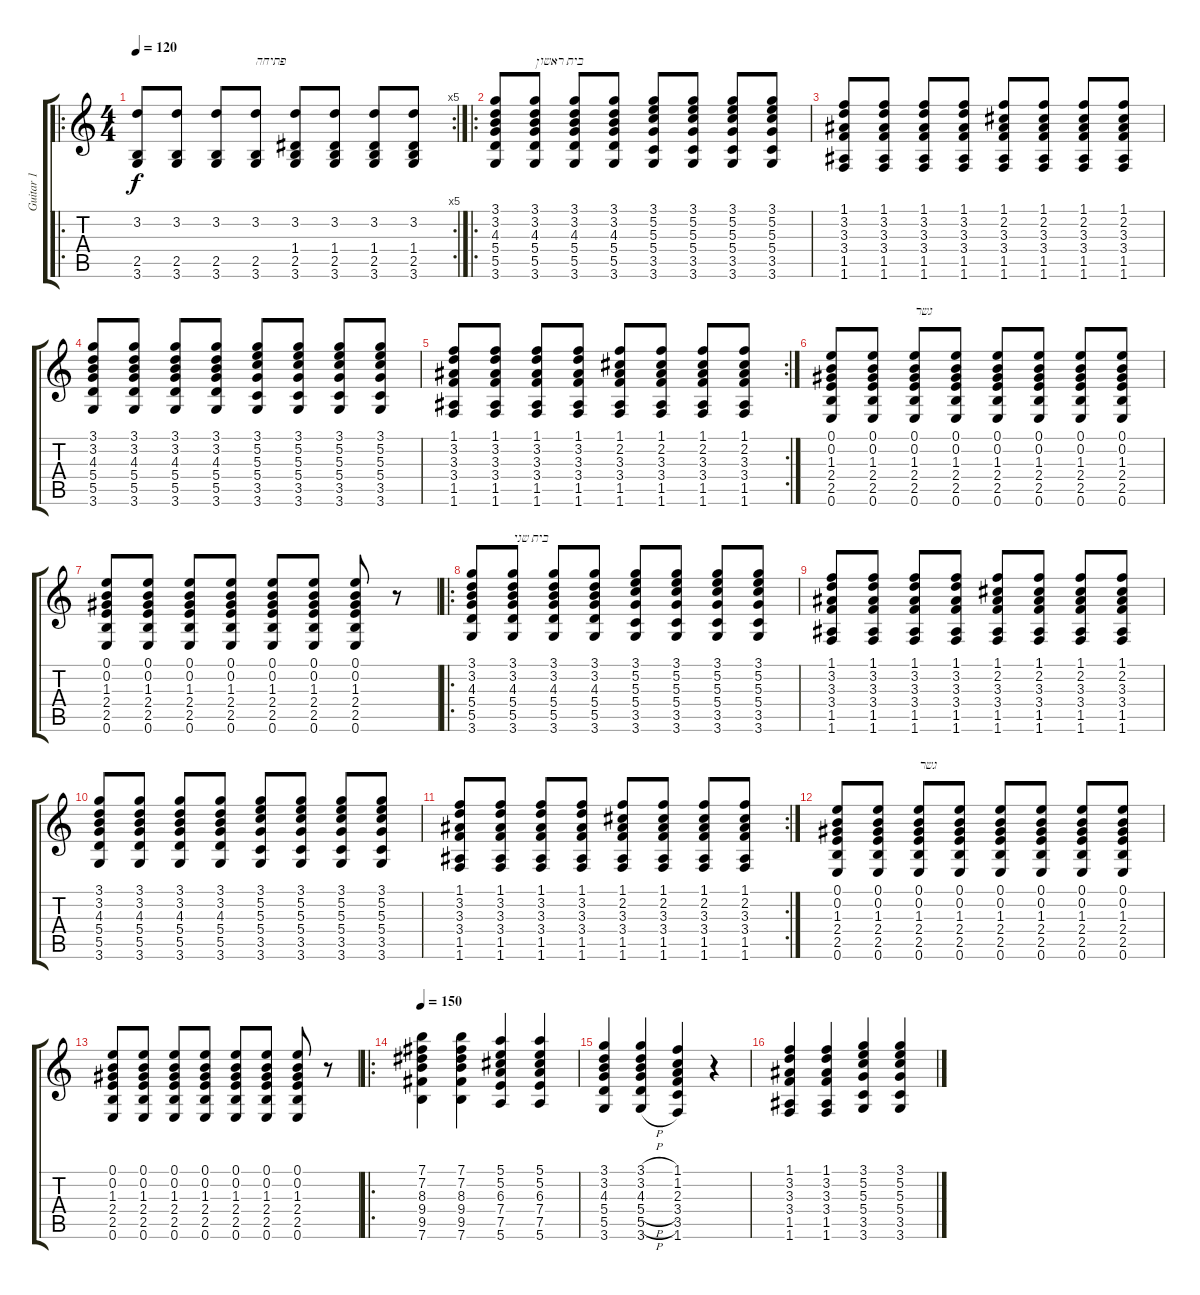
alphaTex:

\track ("Guitar 1" "Guitar 1") {instrument electricguitarclean}
\staff {score tabs}
\tuning (E4 B3 G3 D3 A2 E2) {hide}
\ro
\rc 5
\ts (4 4)
\tempo 120
\tempo 170
\tempo 120
\clef g2
\ks c
(3.2 2.5 3.6).8{dy f instrument electricguitarclean} (3.2 2.5 3.6).8 (3.2 2.5 3.6).8 (3.2 2.5 3.6).8{txt "פתיחה"} (3.2 1.4 2.5 3.6).8 (3.2 1.4 2.5 3.6).8 (3.2 1.4 2.5 3.6).8 (3.2 1.4 2.5 3.6).8 |
\ro
(3.1 3.2 4.3 5.4 5.5 3.6).8 (3.1 3.2 4.3 5.4 5.5 3.6).8{txt "בית ראשון"} (3.1 3.2 4.3 5.4 5.5 3.6).8 (3.1 3.2 4.3 5.4 5.5 3.6).8 (3.1 5.2 5.3 5.4 3.5 3.6).8 (3.1 5.2 5.3 5.4 3.5 3.6).8 (3.1 5.2 5.3 5.4 3.5 3.6).8 (3.1 5.2 5.3 5.4 3.5 3.6).8 |
(1.1 3.2 3.3 3.4 1.5 1.6).8 (1.1 3.2 3.3 3.4 1.5 1.6).8 (1.1 3.2 3.3 3.4 1.5 1.6).8 (1.1 3.2 3.3 3.4 1.5 1.6).8 (1.1 2.2 3.3 3.4 1.5 1.6).8 (1.1 2.2 3.3 3.4 1.5 1.6).8 (1.1 2.2 3.3 3.4 1.5 1.6).8 (1.1 2.2 3.3 3.4 1.5 1.6).8 |
(3.1 3.2 4.3 5.4 5.5 3.6).8 (3.1 3.2 4.3 5.4 5.5 3.6).8 (3.1 3.2 4.3 5.4 5.5 3.6).8 (3.1 3.2 4.3 5.4 5.5 3.6).8 (3.1 5.2 5.3 5.4 3.5 3.6).8 (3.1 5.2 5.3 5.4 3.5 3.6).8 (3.1 5.2 5.3 5.4 3.5 3.6).8 (3.1 5.2 5.3 5.4 3.5 3.6).8 |
\rc 2
(1.1 3.2 3.3 3.4 1.5 1.6).8 (1.1 3.2 3.3 3.4 1.5 1.6).8 (1.1 3.2 3.3 3.4 1.5 1.6).8 (1.1 3.2 3.3 3.4 1.5 1.6).8 (1.1 2.2 3.3 3.4 1.5 1.6).8 (1.1 2.2 3.3 3.4 1.5 1.6).8 (1.1 2.2 3.3 3.4 1.5 1.6).8 (1.1 2.2 3.3 3.4 1.5 1.6).8 |
(0.1 0.2 1.3 2.4 2.5 0.6).8 (0.1 0.2 1.3 2.4 2.5 0.6).8 (0.1 0.2 1.3 2.4 2.5 0.6).8{txt "גשר"} (0.1 0.2 1.3 2.4 2.5 0.6).8 (0.1 0.2 1.3 2.4 2.5 0.6).8 (0.1 0.2 1.3 2.4 2.5 0.6).8 (0.1 0.2 1.3 2.4 2.5 0.6).8 (0.1 0.2 1.3 2.4 2.5 0.6).8 |
(0.1 0.2 1.3 2.4 2.5 0.6).8 (0.1 0.2 1.3 2.4 2.5 0.6).8 (0.1 0.2 1.3 2.4 2.5 0.6).8 (0.1 0.2 1.3 2.4 2.5 0.6).8 (0.1 0.2 1.3 2.4 2.5 0.6).8 (0.1 0.2 1.3 2.4 2.5 0.6).8 (0.1 0.2 1.3 2.4 2.5 0.6).8 r.8 |
\ro
(3.1 3.2 4.3 5.4 5.5 3.6).8 (3.1 3.2 4.3 5.4 5.5 3.6).8{txt "בית שני"} (3.1 3.2 4.3 5.4 5.5 3.6).8 (3.1 3.2 4.3 5.4 5.5 3.6).8 (3.1 5.2 5.3 5.4 3.5 3.6).8 (3.1 5.2 5.3 5.4 3.5 3.6).8 (3.1 5.2 5.3 5.4 3.5 3.6).8 (3.1 5.2 5.3 5.4 3.5 3.6).8 |
(1.1 3.2 3.3 3.4 1.5 1.6).8 (1.1 3.2 3.3 3.4 1.5 1.6).8 (1.1 3.2 3.3 3.4 1.5 1.6).8 (1.1 3.2 3.3 3.4 1.5 1.6).8 (1.1 2.2 3.3 3.4 1.5 1.6).8 (1.1 2.2 3.3 3.4 1.5 1.6).8 (1.1 2.2 3.3 3.4 1.5 1.6).8 (1.1 2.2 3.3 3.4 1.5 1.6).8 |
(3.1 3.2 4.3 5.4 5.5 3.6).8 (3.1 3.2 4.3 5.4 5.5 3.6).8 (3.1 3.2 4.3 5.4 5.5 3.6).8 (3.1 3.2 4.3 5.4 5.5 3.6).8 (3.1 5.2 5.3 5.4 3.5 3.6).8 (3.1 5.2 5.3 5.4 3.5 3.6).8 (3.1 5.2 5.3 5.4 3.5 3.6).8 (3.1 5.2 5.3 5.4 3.5 3.6).8 |
\rc 2
(1.1 3.2 3.3 3.4 1.5 1.6).8 (1.1 3.2 3.3 3.4 1.5 1.6).8 (1.1 3.2 3.3 3.4 1.5 1.6).8 (1.1 3.2 3.3 3.4 1.5 1.6).8 (1.1 2.2 3.3 3.4 1.5 1.6).8 (1.1 2.2 3.3 3.4 1.5 1.6).8 (1.1 2.2 3.3 3.4 1.5 1.6).8 (1.1 2.2 3.3 3.4 1.5 1.6).8 |
(0.1 0.2 1.3 2.4 2.5 0.6).8 (0.1 0.2 1.3 2.4 2.5 0.6).8 (0.1 0.2 1.3 2.4 2.5 0.6).8{txt "גשר"} (0.1 0.2 1.3 2.4 2.5 0.6).8 (0.1 0.2 1.3 2.4 2.5 0.6).8 (0.1 0.2 1.3 2.4 2.5 0.6).8 (0.1 0.2 1.3 2.4 2.5 0.6).8 (0.1 0.2 1.3 2.4 2.5 0.6).8 |
(0.1 0.2 1.3 2.4 2.5 0.6).8 (0.1 0.2 1.3 2.4 2.5 0.6).8 (0.1 0.2 1.3 2.4 2.5 0.6).8 (0.1 0.2 1.3 2.4 2.5 0.6).8 (0.1 0.2 1.3 2.4 2.5 0.6).8 (0.1 0.2 1.3 2.4 2.5 0.6).8 (0.1 0.2 1.3 2.4 2.5 0.6).8 r.8 |
\ro
\tempo 150
(7.1 7.2 8.3 9.4 9.5 7.6).4 (7.1 7.2 8.3 9.4 9.5 7.6).4 (5.1 5.2 6.3 7.4 7.5 5.6).4 (5.1 5.2 6.3 7.4 7.5 5.6).4 |
(3.1 3.2 4.3 5.4 5.5 3.6).4 (3.1{h} 3.2{h} 4.3{h} 5.4{h} 5.5{h} 3.6{h}).4 (1.1 1.2 2.3 3.4 3.5 1.6).4 r.4 |
(1.1 3.2 3.3 3.4 1.5 1.6).4 (1.1 3.2 3.3 3.4 1.5 1.6).4 (3.1 5.2 5.3 5.4 3.5 3.6).4 (3.1 5.2 5.3 5.4 3.5 3.6).4
